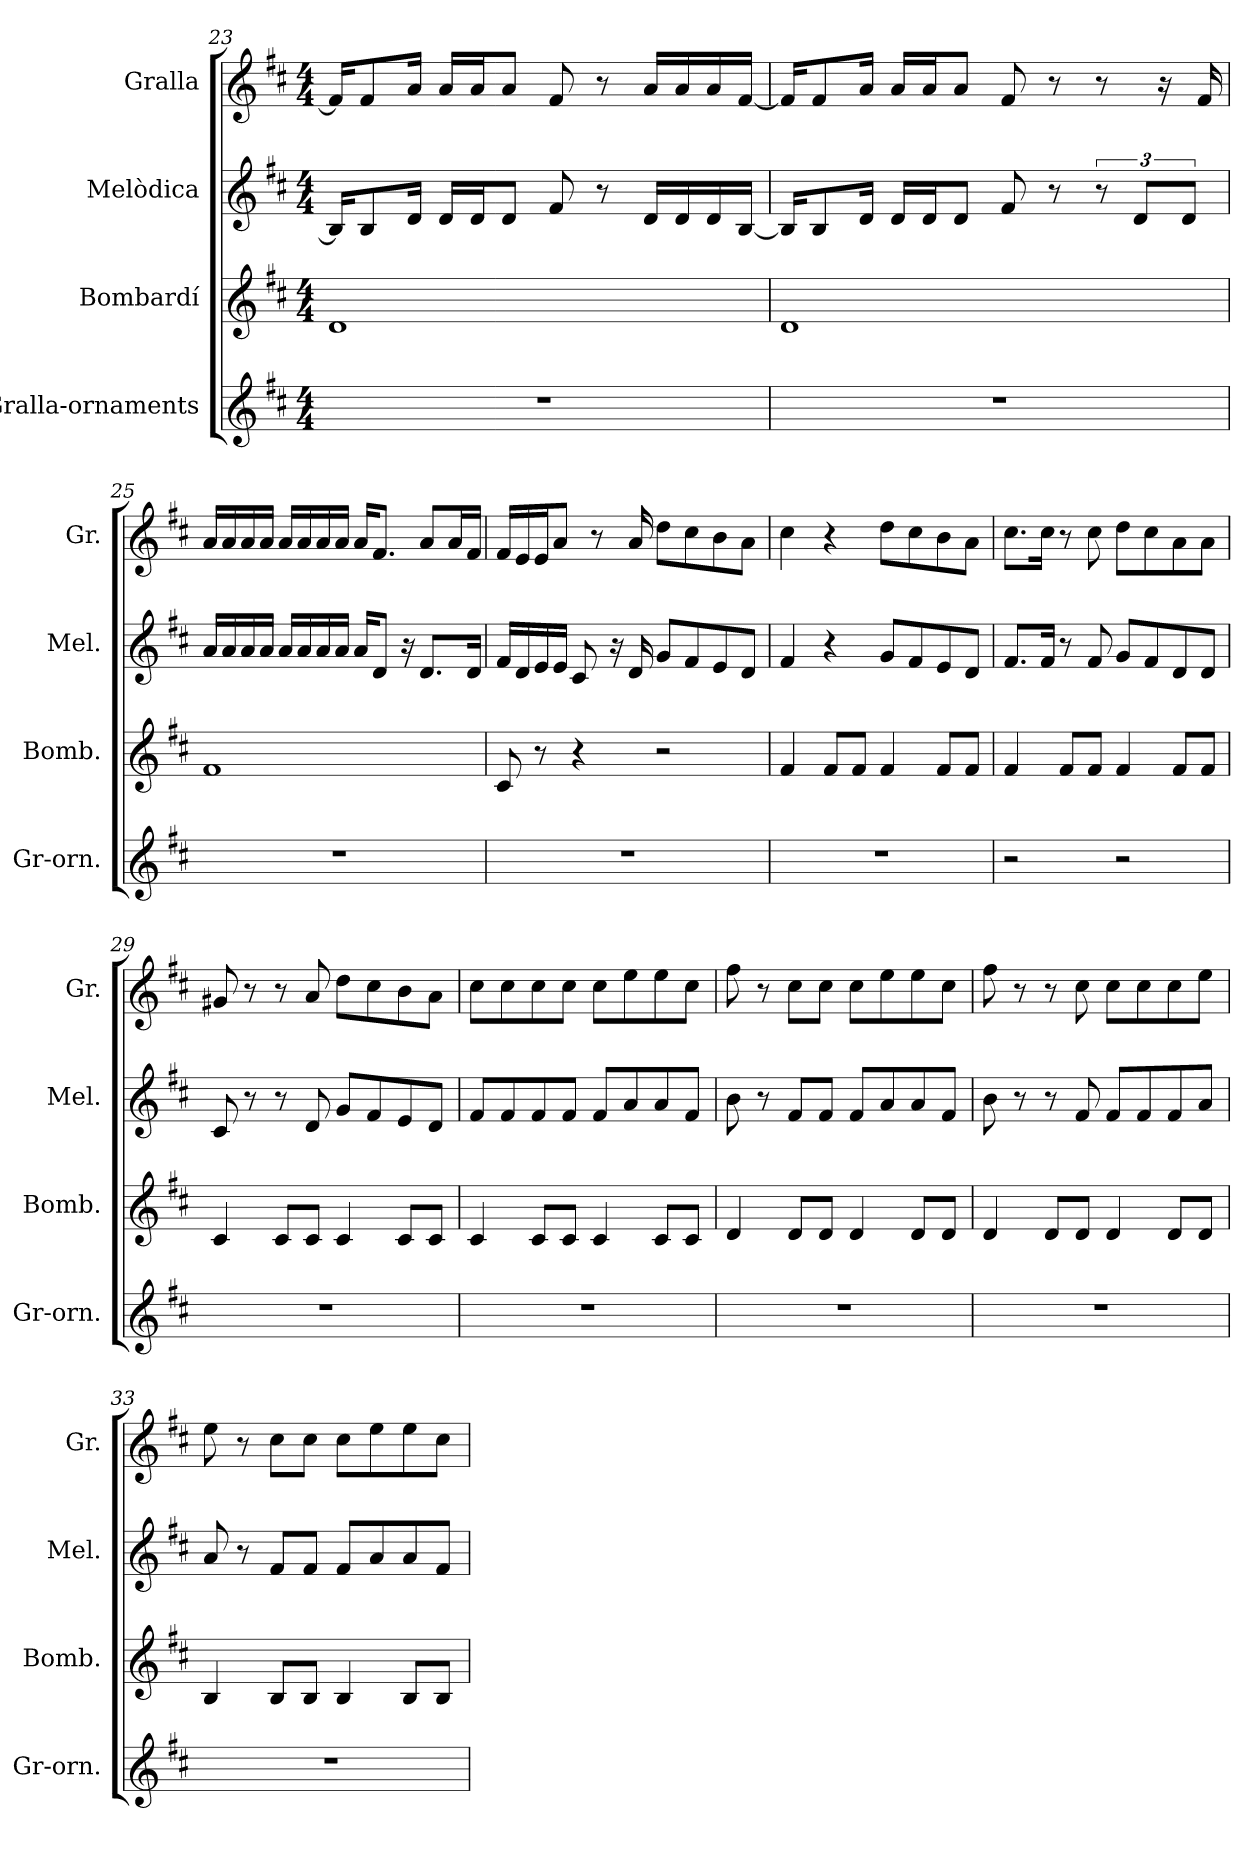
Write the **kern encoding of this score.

**kern	**kern	**kern	**kern
*part4	*part3	*part2	*part1
*staff4	*staff3	*staff2	*staff1
*I"Gralla-ornaments	*I"Bombardí	*I"Melòdica	*I"Gralla
*I'Gr-orn.	*I'Bomb.	*I'Mel.	*I'Gr.
*clefG2	*clefG2	*clefG2	*clefG2
*k[f#c#]	*k[f#c#]	*k[f#c#]	*k[f#c#]
*M4/4	*M4/4	*M4/4	*M4/4
=23	=23	=23	=23
1r	1d	16B/KL]	16f#/KL]
.	.	8B/	8f#/
.	.	16d/Jk	16a/Jk
.	.	16d/LL	16a/LL
.	.	16d/J	16a/J
.	.	8d/J	8a/J
.	.	8f#/	8f#/
.	.	8r	8r
.	.	16d/LL	16a/LL
.	.	16d/	16a/
.	.	16d/	16a/
.	.	[16B/JJ	[16f#/JJ
!!LO:LB:g=z
=24	=24	=24	=24
1r	1d	16B/KL]	16f#/KL]
.	.	8B/	8f#/
.	.	16d/Jk	16a/Jk
.	.	16d/LL	16a/LL
.	.	16d/J	16a/J
.	.	8d/J	8a/J
.	.	8f#/	8f#/
.	.	8r	8r
.	.	12r	8r
.	.	12d/L	.
.	.	.	16r
.	.	12d/J	.
.	.	.	16f#/
=25	=25	=25	=25
1r	1f#	16a/LL	16a/LL
.	.	16a/	16a/
.	.	16a/	16a/
.	.	16a/JJ	16a/JJ
.	.	16a/LL	16a/LL
.	.	16a/	16a/
.	.	16a/	16a/
.	.	16a/JJ	16a/JJ
.	.	16a/KL	16a/KL
.	.	8d/J	8.f#/J
.	.	16r	.
.	.	8.d/L	8a/L
.	.	.	16a/L
.	.	16d/Jk	16f#/JJ
=26	=26	=26	=26
1r	8c#/	16f#/LL	16f#/LL
.	.	16d/	16e/
.	8r	16e/	16e/J
.	.	16e/JJ	8a/J
.	4r	8c#/	.
.	.	.	8r
.	.	16r	.
.	.	16d/	16a/
.	2r	8g/L	8dd\L
.	.	8f#/	8cc#\
.	.	8e/	8b\
.	.	8d/J	8a\J
=27	=27	=27	=27
1r	4f#/	4f#/	4cc#\
.	8f#/L	4r	4r
.	8f#/J	.	.
.	4f#/	8g/L	8dd\L
.	.	8f#/	8cc#\
.	8f#/L	8e/	8b\
.	8f#/J	8d/J	8a\J
!!LO:LB:g=z
=28	=28	=28	=28
2r	4f#/	8.f#/L	8.cc#\L
.	.	16f#/Jk	16cc#\Jk
.	8f#/L	8r	8r
.	8f#/J	8f#/	8cc#\
2r	4f#/	8g/L	8dd\L
.	.	8f#/	8cc#\
.	8f#/L	8d/	8a\
.	8f#/J	8d/J	8a\J
=29	=29	=29	=29
1r	4c#/	8c#/	8g#X/
.	.	8r	8r
.	8c#/L	8r	8r
.	8c#/J	8d/	8a/
.	4c#/	8g/L	8dd\L
.	.	8f#/	8cc#\
.	8c#/L	8e/	8b\
.	8c#/J	8d/J	8a\J
=30	=30	=30	=30
1r	4c#/	8f#/L	8cc#\L
.	.	8f#/	8cc#\
.	8c#/L	8f#/	8cc#\
.	8c#/J	8f#/J	8cc#\J
.	4c#/	8f#/L	8cc#\L
.	.	8a/	8ee\
.	8c#/L	8a/	8ee\
.	8c#/J	8f#/J	8cc#\J
=31	=31	=31	=31
1r	4d/	8b\	8ff#\
.	.	8r	8r
.	8d/L	8f#/L	8cc#\L
.	8d/J	8f#/J	8cc#\J
.	4d/	8f#/L	8cc#\L
.	.	8a/	8ee\
.	8d/L	8a/	8ee\
.	8d/J	8f#/J	8cc#\J
=32	=32	=32	=32
1r	4d/	8b\	8ff#\
.	.	8r	8r
.	8d/L	8r	8r
.	8d/J	8f#/	8cc#\
.	4d/	8f#/L	8cc#\L
.	.	8f#/	8cc#\
.	8d/L	8f#/	8cc#\
.	8d/J	8a/J	8ee\J
!!LO:PB:g=z
=33	=33	=33	=33
1r	4B/	8a/	8ee\
.	.	8r	8r
.	8B/L	8f#/L	8cc#\L
.	8B/J	8f#/J	8cc#\J
.	4B/	8f#/L	8cc#\L
.	.	8a/	8ee\
.	8B/L	8a/	8ee\
.	8B/J	8f#/J	8cc#\J
=	=	=	=
*-	*-	*-	*-
